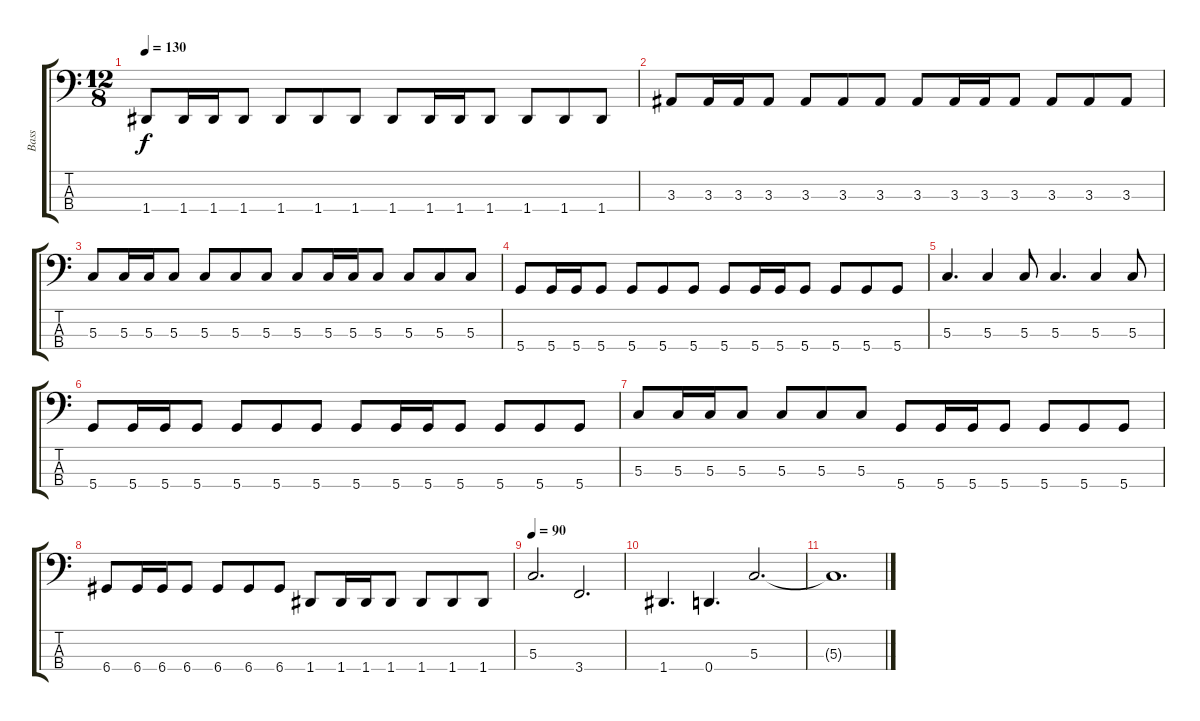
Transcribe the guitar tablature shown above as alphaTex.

\track ("Bass" "Bass") {instrument electricbassfinger}
\staff {score tabs}
\tuning (F2 C2 G1 D1) {hide}
\ts (12 8)
\tempo 130
\clef f4
\ks c
1.4.8{dy f} 1.4.16 1.4.16 1.4.8 1.4.8 1.4.8 1.4.8 1.4.8 1.4.16 1.4.16 1.4.8 1.4.8 1.4.8 1.4.8 |
3.3.8 3.3.16 3.3.16 3.3.8 3.3.8 3.3.8 3.3.8 3.3.8 3.3.16 3.3.16 3.3.8 3.3.8 3.3.8 3.3.8 |
5.3.8 5.3.16 5.3.16 5.3.8 5.3.8 5.3.8 5.3.8 5.3.8 5.3.16 5.3.16 5.3.8 5.3.8 5.3.8 5.3.8 |
5.4.8 5.4.16 5.4.16 5.4.8 5.4.8 5.4.8 5.4.8 5.4.8 5.4.16 5.4.16 5.4.8 5.4.8 5.4.8 5.4.8 |
5.3.4{d} 5.3.4 5.3.8 5.3.4{d} 5.3.4 5.3.8 |
5.4.8 5.4.16 5.4.16 5.4.8 5.4.8 5.4.8 5.4.8 5.4.8 5.4.16 5.4.16 5.4.8 5.4.8 5.4.8 5.4.8 |
5.3.8 5.3.16 5.3.16 5.3.8 5.3.8 5.3.8 5.3.8 5.4.8 5.4.16 5.4.16 5.4.8 5.4.8 5.4.8 5.4.8 |
6.4.8 6.4.16 6.4.16 6.4.8 6.4.8 6.4.8 6.4.8 1.4.8 1.4.16 1.4.16 1.4.8 1.4.8 1.4.8 1.4.8 |
\tempo 90
5.3.2{d} 3.4.2{d} |
1.4.4{d} 0.4.4{d} 5.3.2{d} |
5.3{t}.1{d}
